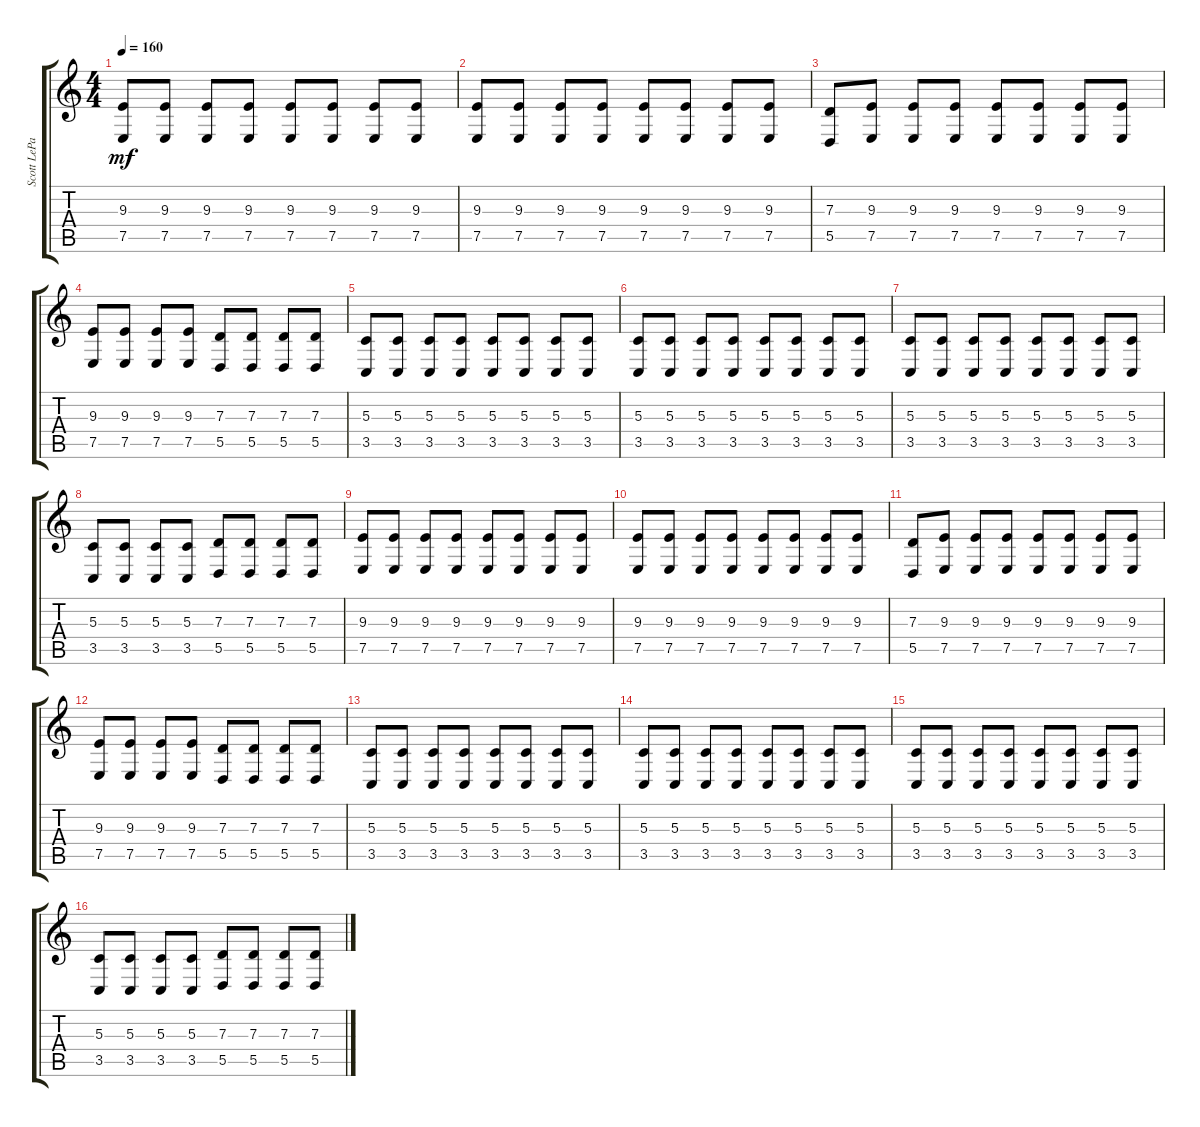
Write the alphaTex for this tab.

\track ("Scott LePage Rhythm" "Scott LePa") {instrument brightacousticpiano}
\staff {score tabs}
\tuning (E4 B3 G3 D3 A2 D2) {hide}
\ts (4 4)
\tempo 160
\clef g2
\ks c
(9.3 7.5).8{dy mf} (9.3 7.5).8 (9.3 7.5).8 (9.3 7.5).8 (9.3 7.5).8 (9.3 7.5).8 (9.3 7.5).8 (9.3 7.5).8 |
(9.3 7.5).8 (9.3 7.5).8 (9.3 7.5).8 (9.3 7.5).8 (9.3 7.5).8 (9.3 7.5).8 (9.3 7.5).8 (9.3 7.5).8 |
(7.3 5.5).8 (9.3 7.5).8 (9.3 7.5).8 (9.3 7.5).8 (9.3 7.5).8 (9.3 7.5).8 (9.3 7.5).8 (9.3 7.5).8 |
(9.3 7.5).8 (9.3 7.5).8 (9.3 7.5).8 (9.3 7.5).8 (7.3 5.5).8 (7.3 5.5).8 (7.3 5.5).8 (7.3 5.5).8 |
(5.3 3.5).8 (5.3 3.5).8 (5.3 3.5).8 (5.3 3.5).8 (5.3 3.5).8 (5.3 3.5).8 (5.3 3.5).8 (5.3 3.5).8 |
(5.3 3.5).8 (5.3 3.5).8 (5.3 3.5).8 (5.3 3.5).8 (5.3 3.5).8 (5.3 3.5).8 (5.3 3.5).8 (5.3 3.5).8 |
(5.3 3.5).8 (5.3 3.5).8 (5.3 3.5).8 (5.3 3.5).8 (5.3 3.5).8 (5.3 3.5).8 (5.3 3.5).8 (5.3 3.5).8 |
(5.3 3.5).8 (5.3 3.5).8 (5.3 3.5).8 (5.3 3.5).8 (7.3 5.5).8 (7.3 5.5).8 (7.3 5.5).8 (7.3 5.5).8 |
(9.3 7.5).8 (9.3 7.5).8 (9.3 7.5).8 (9.3 7.5).8 (9.3 7.5).8 (9.3 7.5).8 (9.3 7.5).8 (9.3 7.5).8 |
(9.3 7.5).8 (9.3 7.5).8 (9.3 7.5).8 (9.3 7.5).8 (9.3 7.5).8 (9.3 7.5).8 (9.3 7.5).8 (9.3 7.5).8 |
(7.3 5.5).8 (9.3 7.5).8 (9.3 7.5).8 (9.3 7.5).8 (9.3 7.5).8 (9.3 7.5).8 (9.3 7.5).8 (9.3 7.5).8 |
(9.3 7.5).8 (9.3 7.5).8 (9.3 7.5).8 (9.3 7.5).8 (7.3 5.5).8 (7.3 5.5).8 (7.3 5.5).8 (7.3 5.5).8 |
(5.3 3.5).8 (5.3 3.5).8 (5.3 3.5).8 (5.3 3.5).8 (5.3 3.5).8 (5.3 3.5).8 (5.3 3.5).8 (5.3 3.5).8 |
(5.3 3.5).8 (5.3 3.5).8 (5.3 3.5).8 (5.3 3.5).8 (5.3 3.5).8 (5.3 3.5).8 (5.3 3.5).8 (5.3 3.5).8 |
(5.3 3.5).8 (5.3 3.5).8 (5.3 3.5).8 (5.3 3.5).8 (5.3 3.5).8 (5.3 3.5).8 (5.3 3.5).8 (5.3 3.5).8 |
(5.3 3.5).8 (5.3 3.5).8 (5.3 3.5).8 (5.3 3.5).8 (7.3 5.5).8 (7.3 5.5).8 (7.3 5.5).8 (7.3 5.5).8
